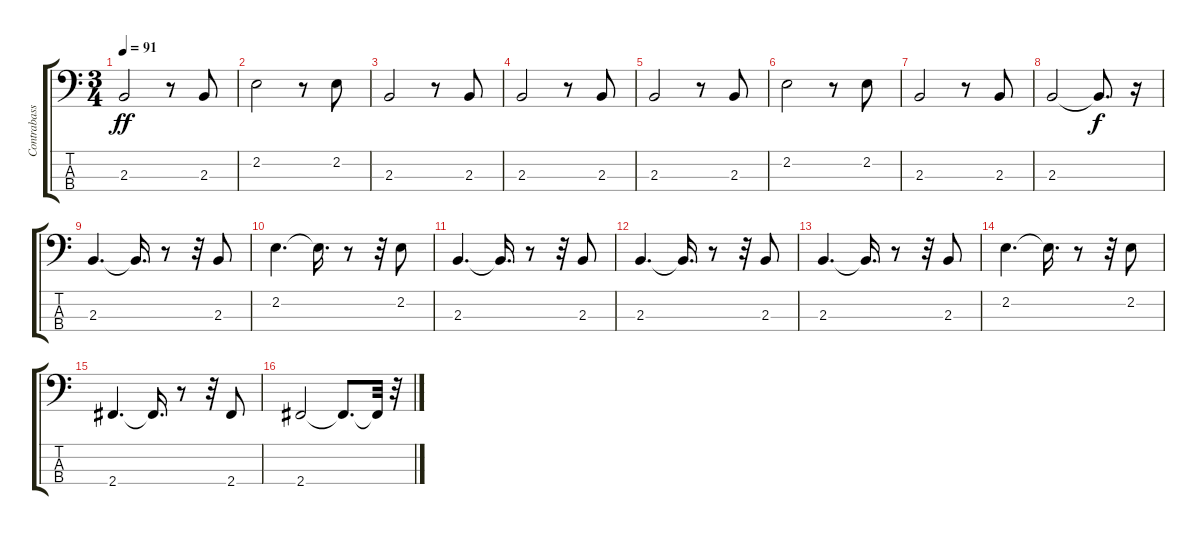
\track ("Contrabass" "Contrabass") {instrument acousticguitarsteel}
\staff {score tabs}
\tuning (G2 D2 A1 E1) {hide}
\ts (3 4)
\tempo 91
\clef f4
\ks c
2.3.2{dy ff} r.8 2.3.8 |
2.2.2 r.8 2.2.8 |
2.3.2 r.8 2.3.8 |
2.3.2 r.8 2.3.8 |
2.3.2 r.8 2.3.8 |
2.2.2 r.8 2.2.8 |
2.3.2 r.8 2.3.8 |
2.3.2 2.3{t}.8{d dy f} r.16 |
2.3.4{d} 2.3{t}.16{d} r.8 r.32 2.3.8 |
2.2.4{d} 2.2{t}.16{d} r.8 r.32 2.2.8 |
2.3.4{d} 2.3{t}.16{d} r.8 r.32 2.3.8 |
2.3.4{d} 2.3{t}.16{d} r.8 r.32 2.3.8 |
2.3.4{d} 2.3{t}.16{d} r.8 r.32 2.3.8 |
2.2.4{d} 2.2{t}.16{d} r.8 r.32 2.2.8 |
2.4.4{d} 2.4{t}.16{d} r.8 r.32 2.4.8 |
2.4.2 2.4{t}.8{d} 2.4{t}.32 r.32
